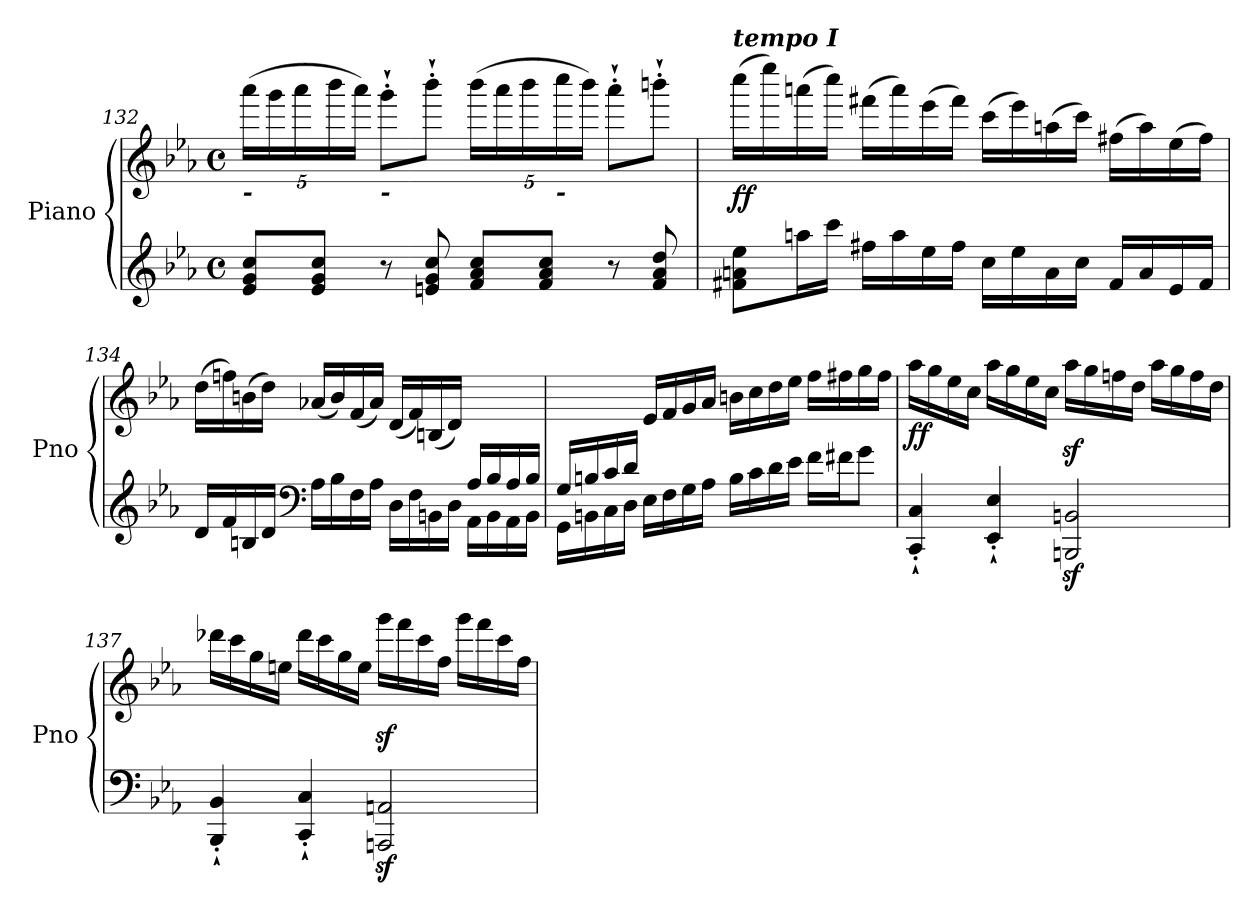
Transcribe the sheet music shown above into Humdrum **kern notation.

**kern	**kern	**dynam
*part1	*part1	*part1
*staff2	*staff1	*staff1/2
*I"Piano	*	*
*I'Pno	*	*
!!LO:LB:g=z
*clefG2	*clefG2	*
*k[b-e-a-]	*k[b-e-a-]	*
*M4/4	*M4/4	*
*met(c)	*met(c)	*
*	*Xbrackettup	*
=132	=132	=132
!	!LO:TX:b:Bi:t=-	!
8e-/ 8g/ 8cc/L	(20aaa-\LL	.
.	20ggg\	.
.	20aaa-\	.
8e-/ 8g/ 8cc/J	.	.
.	20bbb-\	.
.	20aaa-\JJ)	.
!	!LO:TX:b:Bi:t=-	!
8r	8ggg'`\L	.
8en/ 8g/ 8cc/	8bbb-'`\J	.
8f/ 8a-/ 8cc/L	(20bbb-\LL	.
.	20aaa-\	.
.	20bbb-\	.
8f/ 8a-/ 8cc/J	.	.
!	!LO:TX:b:Bi:t=-	!
.	20cccc\	.
.	20bbb-\JJ)	.
8r	8aaa-'`\L	.
8f/ 8a-/ 8dd/	8bbbn'`\J	.
=133	=133	=133
!	!LO:TX:a:Bi:t=tempo I	!
!	!	!LO:DY:b
8f#X\ 8an\ 8ee-\L	(16cccc\LL	ff
.	16eeee-\)	.
16aan\L	(16aaan\	.
16ccc\JJ	16cccc\JJ)	.
16ff#X\LL	(16fff#X\LL	.
16aa\	16aaa\)	.
16ee-\	(16eee-\	.
16ff#\JJ	16fff#\JJ)	.
16cc\LL	(16ccc\LL	.
16ee-\	16eee-\)	.
16a\	(16aa\	.
16cc\JJ	16ccc\JJ)	.
16f#/LL	(16ff#\LL	.
16a/	16aa\)	.
16e-/	(16ee-\	.
16f#/JJ	16ff#\JJ)	.
!!LO:LB:g=z
=134	=134	=134
*^	*	*
2.ryy	16d/LL	(16dd\LL	.
.	16f/	16ffn\)	.
.	16Bn/	(16bn\	.
.	16d/JJ	16dd\JJ)	.
*clefF4	*	*	*
.	16A-\LL	(16a-X/LL	.
.	16B\	16b/)	.
.	16F\	(16f/	.
.	16A-\JJ	16a-/JJ)	.
.	16D\LL	(16d/LL	.
.	16F\	16f/)	.
.	16BBn\	(16Bn/	.
.	16D\JJ	16d/JJ)	.
16A-/LL	16AA-\LL	4ryy	.
16B/	16BB\	.	.
16A-/	16AA-\	.	.
16B/JJ	16BB\JJ	.	.
!!LO:PB:g=z
=135	=135	=135	=135
!	!	!	!LO:DY:b
!	!	!	!LO:DY:n=1:b
16G/LL	16GG\LL	4ryy	p other-dynamics
16Bn/	16BBn\	.	.
16c/	16C\	.	.
16d/JJ	16D\JJ	.	.
2.ryy	16E-\LL	16e-/LL	.
.	16F\	16f/	.
.	16G\	16g/	.
.	16A-\JJ	16a-/JJ	.
.	16B\LL	16bn\LL	.
.	16c\	16cc\	.
.	16d\	16dd\	.
.	16e-\JJ	16ee-\JJ	.
.	16f\LL	16ff\LL	.
.	16f#X\J	16ff#X\	.
.	8g\J	16gg\	.
.	.	16ff#\JJ	.
*v	*v	*	*
=136	=136	=136
!	!	!LO:DY:b
4CC/'` 4C/'`	16aa-\LL	ff
.	16gg\	.
.	16ee-\	.
.	16cc\JJ	.
4EE-/'` 4E-/'`	16aa-\LL	.
.	16gg\	.
.	16ee-\	.
.	16cc\JJ	.
2BBBn/z< 2BBn/z<	16aa-z<\LL	.
.	16gg\	.
.	16ffn\	.
.	16dd\JJ	.
.	16aa-\LL	.
.	16gg\	.
.	16ff\	.
.	16dd\JJ	.
!!LO:LB:g=z
=137	=137	=137
4BBB-/'` 4BB-/'`	16ddd-X\LL	.
.	16ccc\	.
.	16gg\	.
.	16een\JJ	.
4CC/'` 4C/'`	16ddd-\LL	.
.	16ccc\	.
.	16gg\	.
.	16ee\JJ	.
2AAAn/z< 2AAn/z<	16gggz<\LL	.
.	16fff\	.
.	16ccc\	.
.	16ff\JJ	.
.	16ggg\LL	.
.	16fff\	.
.	16ccc\	.
.	16ff\JJ	.
=	=	=
*-	*-	*-
